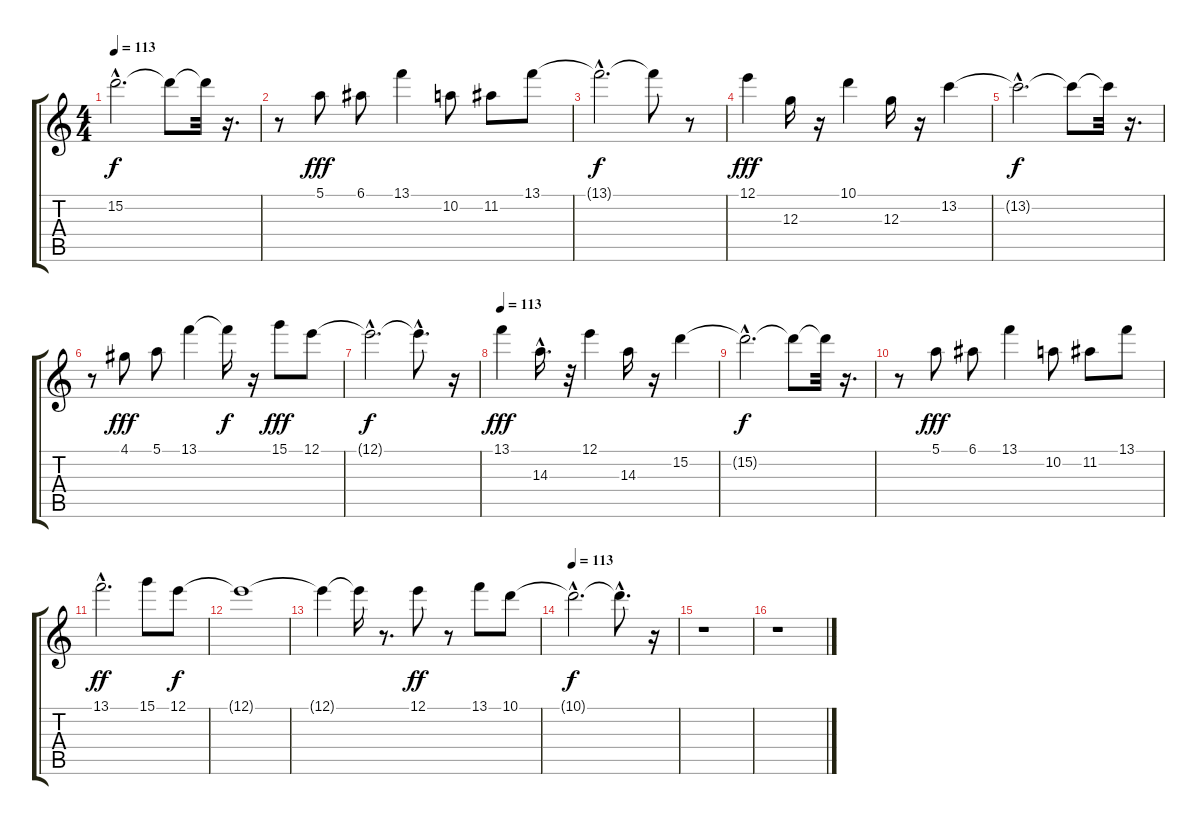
\track "" {instrument electricbassfinger}
\staff {score tabs}
\tuning (E4 B3 G3 D3 A2 E2) {hide}
\ts (4 4)
\tempo 113
\clef g2
\ks c
15.2{hac t}.2{d dy f} 15.2{t}.8 15.2{t}.32 r.16{d} |
r.8 5.1.8{dy fff} 6.1.8 13.1.4 10.2.8 11.2.8 13.1.8 |
13.1{hac t}.2{d dy f} 13.1{t}.8 r.8 |
12.1.4{dy fff} 12.3.16 r.16 10.1.4 12.3.16 r.16 13.2.4 |
13.2{hac t}.2{d dy f} 13.2{t}.8 13.2{t}.32 r.16{d} |
r.8 4.1.8{dy fff} 5.1.8 13.1.4 13.1{t}.16{dy f} r.16 15.1.8{dy fff} 12.1.8 |
12.1{hac t}.2{d dy f} 12.1{hac t}.8{d} r.16 |
\tempo 113
13.1.4{dy fff} 14.3{hac}.16{d} r.32 12.1.4 14.3.16 r.16 15.2.4 |
15.2{hac t}.2{d dy f} 15.2{t}.8 15.2{t}.32 r.16{d} |
r.8 5.1.8{dy fff} 6.1.8 13.1.4 10.2.8 11.2.8 13.1.8 |
13.1{hac}.2{d dy ff} 15.1.8 12.1.8{dy f} |
12.1{t}.1 |
12.1{t}.4 12.1{t}.16 r.8{d} 12.1.8{dy ff} r.8 13.1.8 10.1.8 |
\tempo 113
10.1{hac t}.2{d dy f} 10.1{hac t}.8{d} r.16 |
r.1 |
r.1
